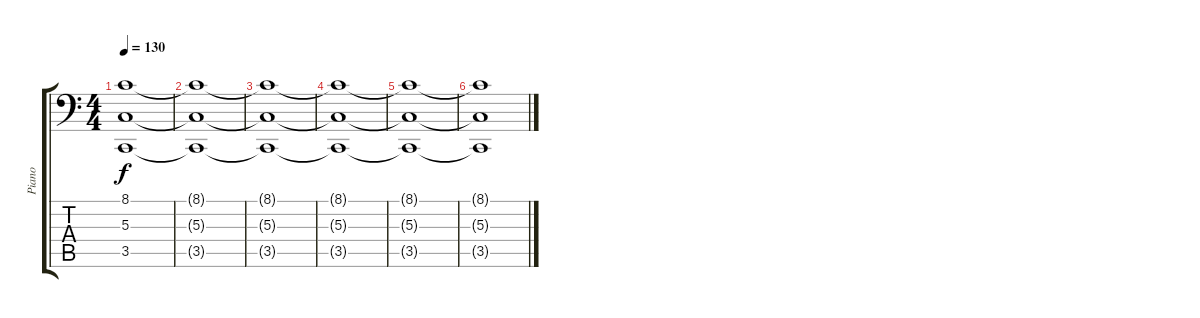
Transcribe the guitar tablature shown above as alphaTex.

\track ("Piano" "Piano") {instrument electricgrandpiano}
\staff {score tabs}
\tuning (E3 B2 G2 D2 A1 E1) {hide}
\ts (4 4)
\tempo 130
\clef f4
\ks c
(8.1{t} 5.3{t} 3.5{t}).1{dy f} |
(8.1{t} 5.3{t} 3.5{t}).1 |
(8.1{t} 5.3{t} 3.5{t}).1 |
(8.1{t} 5.3{t} 3.5{t}).1 |
(8.1{t} 5.3{t} 3.5{t}).1 |
(8.1{t} 5.3{t} 3.5{t}).1
